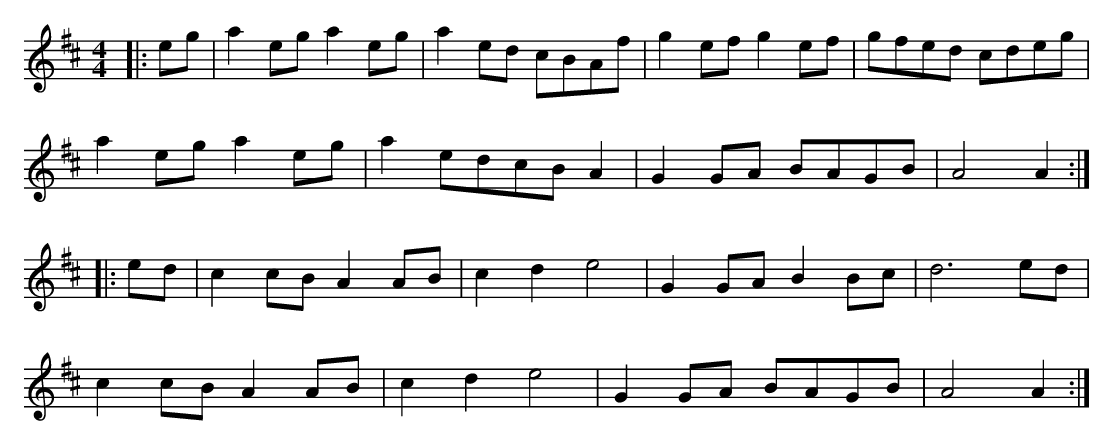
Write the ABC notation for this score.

X:1
M:4/4
K:Amix
|:eg|a2 eg a2 eg|a2 ed cBAf|g2 ef g2 ef|gfed cdeg|
a2 eg a2 eg|a2 edcB A2|G2 GA BAGB|A4 A2:|
|:ed|c2 cB A2 AB|c2 d2 e4|G2 GA B2 Bc|d6 ed|
c2 cB A2 AB|c2 d2 e4|G2 GA BAGB|A4 A2:|
